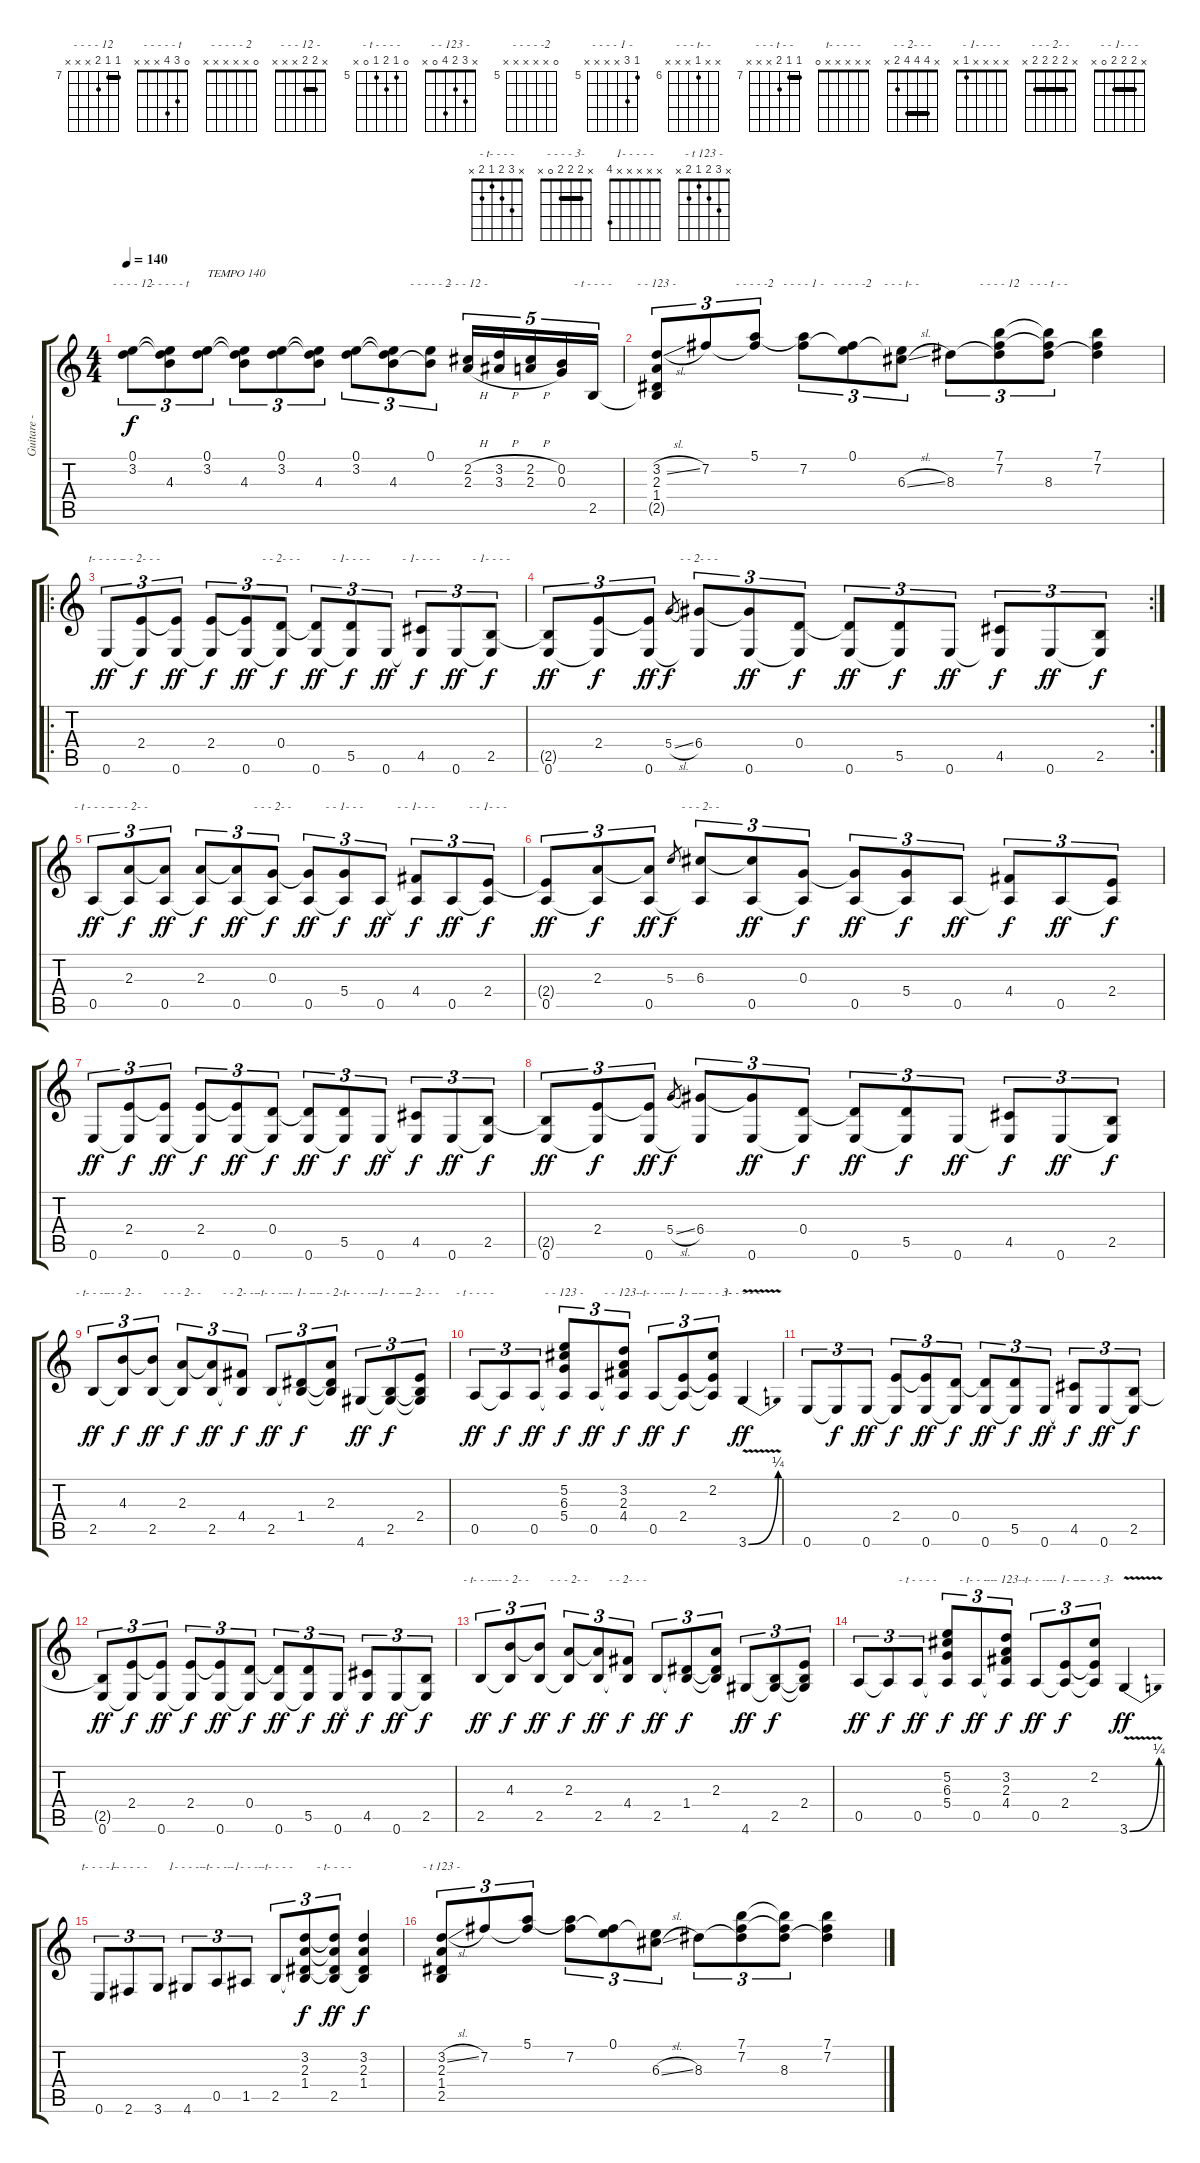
\track ("Guitare - Juillet 1999 / Janvier 2003" "Guitare - ") {instrument acousticguitarnylon}
\staff {score tabs}
\tuning (E4 B3 G3 D3 A2 E2) {hide}
\chord ("- - - - 12" 0 3 4 x x x)
\chord ("- - - - - t" 0 3 4 x x x)
\chord ("- - - - - 2" 0 x x x x x)
\chord ("- - - 12 -" x 2 2 x x x) {barre 2}
\chord ("- t - - - -" x 3 2 1 2 x)
\chord ("- - 123 -" x 3 2 1 2 x)
\chord ("- - - - -2" 5 7 x x x x) {firstfret 5}
\chord ("- - - - 1 -" 5 7 x x x x) {firstfret 5}
\chord ("- - - - -2" 0 x x x x x) {firstfret 5}
\chord ("- - - t- -" x x 6 x x x) {firstfret 6}
\chord ("- - - - 12" 7 7 8 x x x) {firstfret 7 barre 7}
\chord ("- - - t - -" 7 7 8 x x x) {firstfret 7 barre 7}
\chord ("t- - - - -" x x x 2 2 0) {barre 2}
\chord ("- - 2- - -" x x x 2 2 0) {barre 2}
\chord ("- - 2- - -" x x x 0 x x)
\chord ("- 1- - - -" x x x x 5 0)
\chord ("- 1- - - -" x x x x 4 0)
\chord ("- 1- - - -" x x x 2 2 0) {barre 2}
\chord ("- - 2- - -" x x x 6 x 0) {firstfret 2}
\chord ("- t - - - -" x x 2 2 0 x) {barre 2}
\chord ("- - - 2- -" x x 2 2 0 x) {barre 2}
\chord ("- - - 2- -" x x 0 x x x)
\chord ("- - 1- - -" x x x 5 0 x)
\chord ("- - 1- - -" x x x 4 0 x)
\chord ("- - 1- - -" x x 2 2 0 x) {barre 2}
\chord ("- - - 2- -" x x 6 x 0 x) {firstfret 2}
\chord ("- t- - - -" 4 4 4 4 2 x) {barre 4}
\chord ("- - - 2- -" x x 4 4 2 x) {barre 4}
\chord ("- - - 2- -" x x 2 2 2 x) {barre 2}
\chord ("- - 2- - -" x x 4 4 2 x) {barre 4}
\chord ("- t- - - -" x x 2 1 2 x)
\chord ("- - 1- - -" x x 2 1 2 x)
\chord ("- - - 2- -" x x 2 1 2 x)
\chord ("t- - - - -" x x x 2 2 4) {barre 2}
\chord ("- 1- - - -" x x x 2 2 4) {barre 2}
\chord ("- - 2- - -" x x x 2 2 4) {barre 2}
\chord ("- t - - - -" x x x x 0 x)
\chord ("- - 123 -" 0 5 6 5 0 x) {firstfret 5}
\chord ("- - 123 -" 2 3 2 4 0 x) {barre 2}
\chord ("- t- - - -" 2 3 2 4 0 x) {barre 2}
\chord ("- - 1- - -" 2 2 2 2 0 x) {barre 2}
\chord ("- - - - 3-" 2 2 2 2 0 x) {barre 2}
\chord ("t- - - - -" x x x x x 3)
\chord ("- t- - - -" x 4 4 4 2 x) {barre 4}
\chord ("- - - 2- -" x 4 4 4 2 x) {barre 4}
\chord ("- - - 2- -" x 2 2 2 2 x) {barre 2}
\chord ("- - 2- - -" x 4 4 4 2 x) {barre 4}
\chord ("- t - - - -" 0 5 6 5 0 x) {firstfret 5}
\chord ("- t- - - -" x 3 2 4 0 x) {barre 2}
\chord ("- - 123 -" x 3 2 4 0 x) {barre 2}
\chord ("- t- - - -" x 2 2 2 0 x) {barre 2}
\chord ("- - 1- - -" x 2 2 2 0 x) {barre 2}
\chord ("- - - - 3-" x 2 2 2 0 x) {barre 2}
\chord ("t- - - - -" x x x x x 0)
\chord ("1- - - - -" x x x x x 2)
\chord ("1- - - - -" x x x x x 4)
\chord ("- t- - - -" x x x x 0 x)
\chord ("- 1- - - -" x x x x 1 x)
\chord ("- t- - - -" x x x x 2 x)
\chord ("- t- - - -" x 3 2 1 2 x)
\chord ("- t 123 -" x 3 2 1 2 x)
\ts (4 4)
\tempo 140
\clef g2
\ks c
(0.1 3.2).8{tu (3 2) ch "- - - - 12" dy f instrument acousticguitarnylon} (0.1{t} 3.2{t} 4.3).8{tu (3 2) ch "- - - - - t"} (0.1 3.2).8{tu (3 2) txt "TEMPO 140"} (0.1{t} 3.2{t} 4.3).8{tu (3 2)} (0.1 3.2).8{tu (3 2)} (0.1{t} 3.2{t} 4.3).8{tu (3 2)} (0.1 3.2).8{tu (3 2)} (0.1{t} 3.2{t} 4.3).8{tu (3 2)} (0.1 4.3{t}).8{tu (3 2) ch "- - - - - 2"} (2.2{h} 2.3{h}).16{tu (5 4) ch "- - - 12 -"} (3.2{h} 3.3{h}).16{tu (5 4)} (2.2{h} 2.3{h}).16{tu (5 4)} (0.2 0.3).16{tu (5 4)} 2.5.16{tu (5 4) ch "- t - - - -"} |
(3.2{sl} 2.3 1.4 2.5{t}).8{tu (3 2) ch "- - 123 -"} 7.2.8{tu (3 2)} (5.1 7.2{t}).8{tu (3 2) ch "- - - - -2"} (5.1{t} 7.2).8{tu (3 2) ch "- - - - 1 -"} (0.1 7.2{t}).8{tu (3 2) ch "- - - - -2"} (0.1{t} 6.3{sl}).8{tu (3 2) ch "- - - t- -"} 8.3.8{tu (3 2)} (7.1 7.2 8.3{t}).8{tu (3 2) ch "- - - - 12"} (7.1{t} 7.2{t} 8.3).8{tu (3 2) ch "- - - t - -"} (7.1 7.2 8.3{t}).4 |
\ro
0.6.8{tu (3 2) ch "t- - - - -" dy ff} (2.4 0.6{t}).8{tu (3 2) ch "- - 2- - -" dy f} (2.4{t} 0.6).8{tu (3 2) dy ff} (2.4 0.6{t}).8{tu (3 2) dy f} (2.4{t} 0.6).8{tu (3 2) dy ff} (0.4 0.6{t}).8{tu (3 2) ch "- - 2- - -" dy f} (0.4{t} 0.6).8{tu (3 2) dy ff} (5.5 0.6{t}).8{tu (3 2) ch "- 1- - - -" dy f} 0.6.8{tu (3 2) dy ff} (4.5 0.6{t}).8{tu (3 2) ch "- 1- - - -" dy f} 0.6.8{tu (3 2) dy ff} (2.5 0.6{t}).8{tu (3 2) ch "- 1- - - -" dy f} |
\rc 2
(2.5{t} 0.6).8{tu (3 2) dy ff} (2.4 0.6{t}).8{tu (3 2) dy f} (2.4{t} 0.6).8{tu (3 2) dy ff} 5.4{sl}.8{gr dy f} (6.4 0.6{t}).8{tu (3 2) ch "- - 2- - -"} (6.4{t} 0.6).8{tu (3 2) dy ff} (0.4 0.6{t}).8{tu (3 2) dy f} (0.4{t} 0.6).8{tu (3 2) dy ff} (5.5 0.6{t}).8{tu (3 2) dy f} 0.6.8{tu (3 2) dy ff} (4.5 0.6{t}).8{tu (3 2) dy f} 0.6.8{tu (3 2) dy ff} (2.5 0.6{t}).8{tu (3 2) dy f} |
0.5.8{tu (3 2) ch "- t - - - -" dy ff} (2.3 0.5{t}).8{tu (3 2) ch "- - - 2- -" dy f} (2.3{t} 0.5).8{tu (3 2) dy ff} (2.3 0.5{t}).8{tu (3 2) dy f} (2.3{t} 0.5).8{tu (3 2) dy ff} (0.3 0.5{t}).8{tu (3 2) ch "- - - 2- -" dy f} (0.3{t} 0.5).8{tu (3 2) dy ff} (5.4 0.5{t}).8{tu (3 2) ch "- - 1- - -" dy f} 0.5.8{tu (3 2) dy ff} (4.4 0.5{t}).8{tu (3 2) ch "- - 1- - -" dy f} 0.5.8{tu (3 2) dy ff} (2.4 0.5{t}).8{tu (3 2) ch "- - 1- - -" dy f} |
(2.4{t} 0.5).8{tu (3 2) dy ff} (2.3 0.5{t}).8{tu (3 2) dy f} (2.3{t} 0.5).8{tu (3 2) dy ff} 5.3.8{gr dy f} (6.3 0.5{t}).8{tu (3 2) ch "- - - 2- -"} (6.3{t} 0.5).8{tu (3 2) dy ff} (0.3 0.5{t}).8{tu (3 2) dy f} (0.3{t} 0.5).8{tu (3 2) dy ff} (5.4 0.5{t}).8{tu (3 2) dy f} 0.5.8{tu (3 2) dy ff} (4.4 0.5{t}).8{tu (3 2) dy f} 0.5.8{tu (3 2) dy ff} (2.4 0.5{t}).8{tu (3 2) dy f} |
0.6.8{tu (3 2) dy ff} (2.4 0.6{t}).8{tu (3 2) dy f} (2.4{t} 0.6).8{tu (3 2) dy ff} (2.4 0.6{t}).8{tu (3 2) dy f} (2.4{t} 0.6).8{tu (3 2) dy ff} (0.4 0.6{t}).8{tu (3 2) dy f} (0.4{t} 0.6).8{tu (3 2) dy ff} (5.5 0.6{t}).8{tu (3 2) dy f} 0.6.8{tu (3 2) dy ff} (4.5 0.6{t}).8{tu (3 2) dy f} 0.6.8{tu (3 2) dy ff} (2.5 0.6{t}).8{tu (3 2) dy f} |
(2.5{t} 0.6).8{tu (3 2) dy ff} (2.4 0.6{t}).8{tu (3 2) dy f} (2.4{t} 0.6).8{tu (3 2) dy ff} 5.4{sl}.8{gr dy f} (6.4 0.6{t}).8{tu (3 2)} (6.4{t} 0.6).8{tu (3 2) dy ff} (0.4 0.6{t}).8{tu (3 2) dy f} (0.4{t} 0.6).8{tu (3 2) dy ff} (5.5 0.6{t}).8{tu (3 2) dy f} 0.6.8{tu (3 2) dy ff} (4.5 0.6{t}).8{tu (3 2) dy f} 0.6.8{tu (3 2) dy ff} (2.5 0.6{t}).8{tu (3 2) dy f} |
2.5.8{tu (3 2) ch "- t- - - -" dy ff} (4.3 2.5{t}).8{tu (3 2) ch "- - - 2- -" dy f} (4.3{t} 2.5).8{tu (3 2) dy ff} (2.3 2.5{t}).8{tu (3 2) ch "- - - 2- -" dy f} (2.3{t} 2.5).8{tu (3 2) dy ff} (4.4 2.5{t}).8{tu (3 2) ch "- - 2- - -" dy f} 2.5.8{tu (3 2) ch "- t- - - -" dy ff} (1.4 2.5{t}).8{tu (3 2) ch "- - 1- - -" dy f} (2.3 1.4{t} 2.5{t}).8{tu (3 2) ch "- - - 2- -"} 4.6.8{tu (3 2) ch "t- - - - -" dy ff} (2.5 4.6{t}).8{tu (3 2) ch "- 1- - - -" dy f} (2.4 2.5{t} 4.6{t}).8{tu (3 2) ch "- - 2- - -"} |
0.5.8{tu (3 2) ch "- t - - - -" dy ff} 0.5{t}.8{tu (3 2) dy f} 0.5.8{tu (3 2) dy ff} (5.2 6.3 5.4 0.5{t}).8{tu (3 2) ch "- - 123 -" dy f} 0.5.8{tu (3 2) dy ff} (3.2 2.3 4.4 0.5{t}).8{tu (3 2) ch "- - 123 -" dy f} 0.5.8{tu (3 2) ch "- t- - - -" dy ff} (2.4 0.5{t}).8{tu (3 2) ch "- - 1- - -" dy f} (2.2 2.4{t} 0.5{t}).8{tu (3 2) ch "- - - - 3-"} 3.6{be (bend 0 0 60 1) v}.4{ch "t- - - - -" dy ff} |
0.6.8{tu (3 2)} 0.6{t}.8{tu (3 2) dy f} 0.6.8{tu (3 2) dy ff} (2.4 0.6{t}).8{tu (3 2) dy f} (2.4{t} 0.6).8{tu (3 2) dy ff} (0.4 0.6{t}).8{tu (3 2) dy f} (0.4{t} 0.6).8{tu (3 2) dy ff} (5.5 0.6{t}).8{tu (3 2) dy f} 0.6.8{tu (3 2) dy ff} (4.5 0.6{t}).8{tu (3 2) dy f} 0.6.8{tu (3 2) dy ff} (2.5 0.6{t}).8{tu (3 2) dy f} |
(2.5{t} 0.6).8{tu (3 2) dy ff} (2.4 0.6{t}).8{tu (3 2) dy f} (2.4{t} 0.6).8{tu (3 2) dy ff} (2.4 0.6{t}).8{tu (3 2) dy f} (2.4{t} 0.6).8{tu (3 2) dy ff} (0.4 0.6{t}).8{tu (3 2) dy f} (0.4{t} 0.6).8{tu (3 2) dy ff} (5.5 0.6{t}).8{tu (3 2) dy f} 0.6.8{tu (3 2) dy ff} (4.5 0.6{t}).8{tu (3 2) dy f} 0.6.8{tu (3 2) dy ff} (2.5 0.6{t}).8{tu (3 2) dy f} |
2.5.8{tu (3 2) ch "- t- - - -" dy ff} (4.3 2.5{t}).8{tu (3 2) ch "- - - 2- -" dy f} (4.3{t} 2.5).8{tu (3 2) dy ff} (2.3 2.5{t}).8{tu (3 2) ch "- - - 2- -" dy f} (2.3{t} 2.5).8{tu (3 2) dy ff} (4.4 2.5{t}).8{tu (3 2) ch "- - 2- - -" dy f} 2.5.8{tu (3 2) dy ff} (1.4 2.5{t}).8{tu (3 2) dy f} (2.3 1.4{t} 2.5{t}).8{tu (3 2)} 4.6.8{tu (3 2) dy ff} (2.5 4.6{t}).8{tu (3 2) dy f} (2.4 2.5{t} 4.6{t}).8{tu (3 2)} |
0.5.8{tu (3 2) dy ff} 0.5{t}.8{tu (3 2) dy f} 0.5.8{tu (3 2) ch "- t - - - -" dy ff} (5.2 6.3 5.4 0.5{t}).8{tu (3 2) dy f} 0.5.8{tu (3 2) ch "- t- - - -" dy ff} (3.2 2.3 4.4 0.5{t}).8{tu (3 2) ch "- - 123 -" dy f} 0.5.8{tu (3 2) ch "- t- - - -" dy ff} (2.4 0.5{t}).8{tu (3 2) ch "- - 1- - -" dy f} (2.2 2.4{t} 0.5{t}).8{tu (3 2) ch "- - - - 3-"} 3.6{be (bend 0 0 60 1) v}.4{dy ff} |
0.6.8{tu (3 2) ch "t- - - - -"} 2.6.8{tu (3 2) ch "1- - - - -"} 3.6.8{tu (3 2)} 4.6.8{tu (3 2) ch "1- - - - -"} 0.5.8{tu (3 2) ch "- t- - - -"} 1.5.8{tu (3 2) ch "- 1- - - -"} 2.5.8{tu (3 2) ch "- t- - - -"} (3.2 2.3 1.4 2.5{t}).8{tu (3 2) dy f} (3.2{t} 2.3{t} 1.4{t} 2.5).8{tu (3 2) ch "- t- - - -" dy ff} (3.2 2.3 1.4 2.5{t}).4{dy f} |
(3.2{sl} 2.3 1.4 2.5).8{tu (3 2) ch "- t 123 -"} 7.2.8{tu (3 2)} (5.1 7.2{t}).8{tu (3 2)} (5.1{t} 7.2).8{tu (3 2)} (0.1 7.2{t}).8{tu (3 2)} (0.1{t} 6.3{sl}).8{tu (3 2)} 8.3.8{tu (3 2)} (7.1 7.2 8.3{t}).8{tu (3 2)} (7.1{t} 7.2{t} 8.3).8{tu (3 2)} (7.1 7.2 8.3{t}).4
